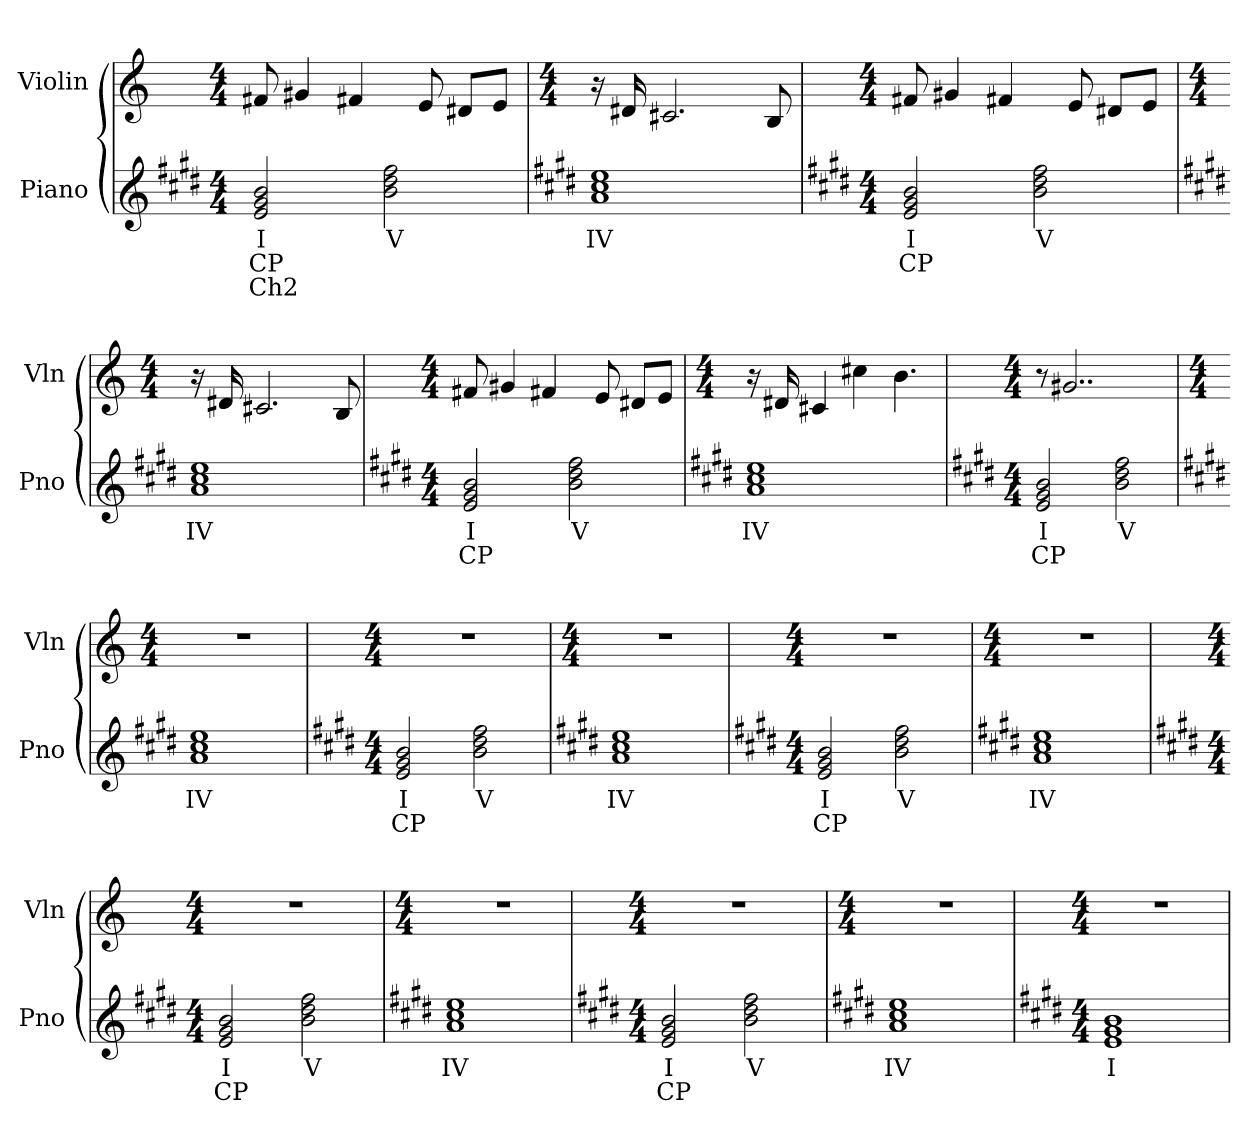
**kern	**text	**text	**text	**kern
*part2	*part2	*part2	*part2	*part1
*staff2	*staff2	*staff2	*staff2	*staff1
*I"Piano	*	*	*	*I"Violin
*I'Pno	*	*	*	*I'Vln
*k[f#c#g#d#]	*	*	*	*
*E:	*	*	*	*
*M4/4	*	*	*	*M4/4
=	=	=	=	=
2e 2g# 2b	I	CP	Ch2	8f#X
.	.	.	.	4g#X
.	.	.	.	4f#X
2b 2dd# 2ff#	V	.	.	.
.	.	.	.	8e
.	.	.	.	8d#XL
.	.	.	.	8eJ
=	=	=	=	=
*k[f#c#g#d#]	*	*	*	*
*E:	*	*	*	*
*	*	*	*	*M4/4
1a 1cc# 1ee	IV	.	.	16r
.	.	.	.	16d#X
.	.	.	.	2.c#X
.	.	.	.	8B
=	=	=	=	=
*k[f#c#g#d#]	*	*	*	*
*E:	*	*	*	*
*M4/4	*	*	*	*M4/4
2e 2g# 2b	I	CP	.	8f#X
.	.	.	.	4g#X
.	.	.	.	4f#X
2b 2dd# 2ff#	V	.	.	.
.	.	.	.	8e
.	.	.	.	8d#XL
.	.	.	.	8eJ
=	=	=	=	=
*k[f#c#g#d#]	*	*	*	*
*E:	*	*	*	*
*	*	*	*	*M4/4
1a 1cc# 1ee	IV	.	.	16r
.	.	.	.	16d#X
.	.	.	.	2.c#X
.	.	.	.	8B
=	=	=	=	=
*k[f#c#g#d#]	*	*	*	*
*E:	*	*	*	*
*M4/4	*	*	*	*M4/4
2e 2g# 2b	I	CP	.	8f#X
.	.	.	.	4g#X
.	.	.	.	4f#X
2b 2dd# 2ff#	V	.	.	.
.	.	.	.	8e
.	.	.	.	8d#XL
.	.	.	.	8eJ
=	=	=	=	=
*k[f#c#g#d#]	*	*	*	*
*E:	*	*	*	*
*	*	*	*	*M4/4
1a 1cc# 1ee	IV	.	.	16r
.	.	.	.	16d#X
.	.	.	.	4c#X
.	.	.	.	4cc#X
.	.	.	.	4.b
=	=	=	=	=
*k[f#c#g#d#]	*	*	*	*
*E:	*	*	*	*
*M4/4	*	*	*	*M4/4
2e 2g# 2b	I	CP	.	8r
.	.	.	.	2..g#X
2b 2dd# 2ff#	V	.	.	.
=	=	=	=	=
*k[f#c#g#d#]	*	*	*	*
*E:	*	*	*	*
*	*	*	*	*M4/4
1a 1cc# 1ee	IV	.	.	1r
=	=	=	=	=
*k[f#c#g#d#]	*	*	*	*
*E:	*	*	*	*
*M4/4	*	*	*	*M4/4
2e 2g# 2b	I	CP	.	1r
2b 2dd# 2ff#	V	.	.	.
=	=	=	=	=
*k[f#c#g#d#]	*	*	*	*
*E:	*	*	*	*
*	*	*	*	*M4/4
1a 1cc# 1ee	IV	.	.	1r
=	=	=	=	=
*k[f#c#g#d#]	*	*	*	*
*E:	*	*	*	*
*M4/4	*	*	*	*M4/4
2e 2g# 2b	I	CP	.	1r
2b 2dd# 2ff#	V	.	.	.
=	=	=	=	=
*k[f#c#g#d#]	*	*	*	*
*E:	*	*	*	*
*	*	*	*	*M4/4
1a 1cc# 1ee	IV	.	.	1r
=	=	=	=	=
*k[f#c#g#d#]	*	*	*	*
*E:	*	*	*	*
*M4/4	*	*	*	*M4/4
2e 2g# 2b	I	CP	.	1r
2b 2dd# 2ff#	V	.	.	.
=	=	=	=	=
*k[f#c#g#d#]	*	*	*	*
*E:	*	*	*	*
*	*	*	*	*M4/4
1a 1cc# 1ee	IV	.	.	1r
=	=	=	=	=
*k[f#c#g#d#]	*	*	*	*
*E:	*	*	*	*
*M4/4	*	*	*	*M4/4
2e 2g# 2b	I	CP	.	1r
2b 2dd# 2ff#	V	.	.	.
=	=	=	=	=
*k[f#c#g#d#]	*	*	*	*
*E:	*	*	*	*
*	*	*	*	*M4/4
1a 1cc# 1ee	IV	.	.	1r
=	=	=	=	=
*k[f#c#g#d#]	*	*	*	*
*E:	*	*	*	*
*M4/4	*	*	*	*M4/4
1e 1g# 1b	I	.	.	1r
=	=	=	=	=
*-	*-	*-	*-	*-
